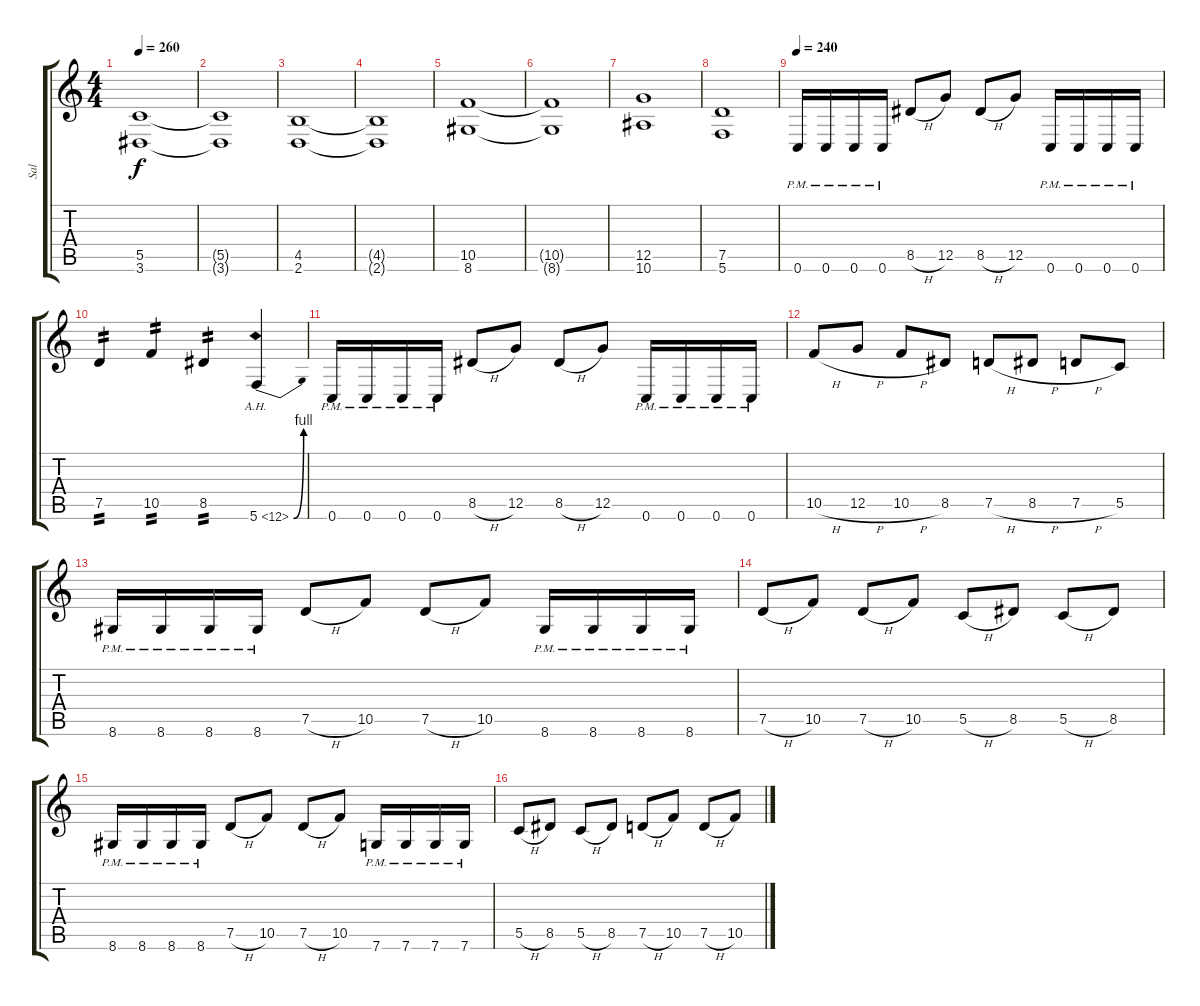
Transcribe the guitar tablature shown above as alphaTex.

\track ("Sal" "Sal") {instrument distortionguitar}
\staff {score tabs}
\tuning (D4 A3 F3 C3 G2 C2) {hide}
\ts (4 4)
\tempo 260
\clef g2
\ks c
(5.5 3.6).1{dy f} |
(5.5{t} 3.6{t}).1 |
(4.5 2.6).1 |
(4.5{t} 2.6{t}).1 |
(10.5 8.6).1 |
(10.5{t} 8.6{t}).1 |
(12.5 10.6).1 |
(7.5 5.6).1 |
\tempo 240
0.6{pm}.16 0.6{pm}.16 0.6{pm}.16 0.6{pm}.16 8.5{h}.8 12.5.8 8.5{h}.8 12.5.8 0.6{pm}.16 0.6{pm}.16 0.6{pm}.16 0.6{pm}.16 |
7.5.4{tp 2} 10.5.4{tp 2} 8.5.4{tp 2} 5.6{be (bend 0 0 60 4) ah 7}.4 |
0.6{pm}.16 0.6{pm}.16 0.6{pm}.16 0.6{pm}.16 8.5{h}.8 12.5.8 8.5{h}.8 12.5.8 0.6{pm}.16 0.6{pm}.16 0.6{pm}.16 0.6{pm}.16 |
10.5{h}.8 12.5{h}.8 10.5{h}.8 8.5.8 7.5{h}.8 8.5{h}.8 7.5{h}.8 5.5.8 |
8.6{pm}.16 8.6{pm}.16 8.6{pm}.16 8.6{pm}.16 7.5{h}.8 10.5.8 7.5{h}.8 10.5.8 8.6{pm}.16 8.6{pm}.16 8.6{pm}.16 8.6{pm}.16 |
7.5{h}.8 10.5.8 7.5{h}.8 10.5.8 5.5{h}.8 8.5.8 5.5{h}.8 8.5.8 |
8.6{pm}.16 8.6{pm}.16 8.6{pm}.16 8.6{pm}.16 7.5{h}.8 10.5.8 7.5{h}.8 10.5.8 7.6{pm}.16 7.6{pm}.16 7.6{pm}.16 7.6{pm}.16 |
5.5{h}.8 8.5.8 5.5{h}.8 8.5.8 7.5{h}.8 10.5.8 7.5{h}.8 10.5.8
